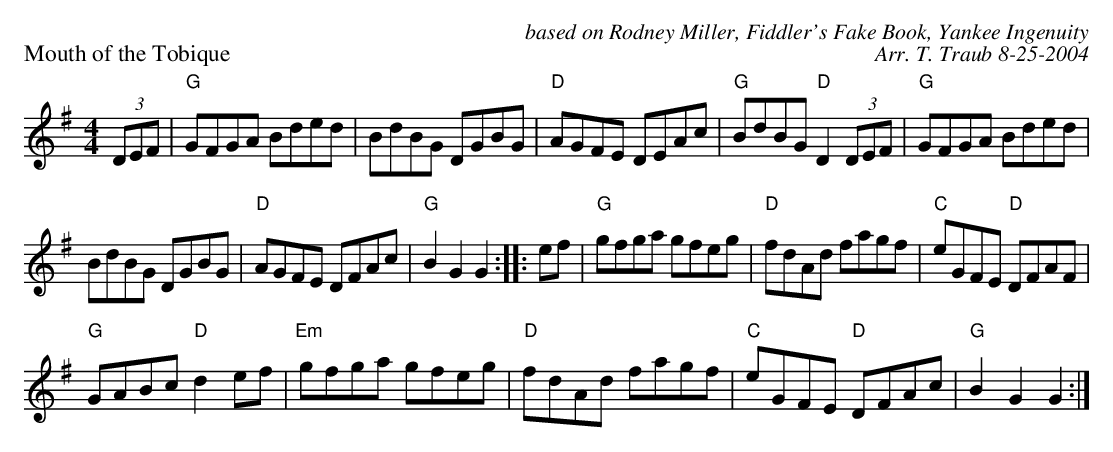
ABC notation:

X:1
P: Mouth of the Tobique
C: based on Rodney Miller, Fiddler's Fake Book, Yankee Ingenuity
C: Arr. T. Traub 8-25-2004
M: 4/4
K: G
L: 1/8
(3DEF|"G"GFGA Bded |BdBG DGBG|"D"AGFE DEAc|"G"BdBG "D"D2 (3DEF|"G"GFGA Bded |
BdBG DGBG|"D"AGFE DFAc|"G"B2 G2 G2 :||: ef|"G"gfga gfeg|"D"fdAd fagf|"C"eGFE "D"DFAF|
"G"GABc "D"d2 ef|"Em"gfga gfeg|"D"fdAd fagf|"C"eGFE "D"DFAc|"G"B2 G2 G2 :|
